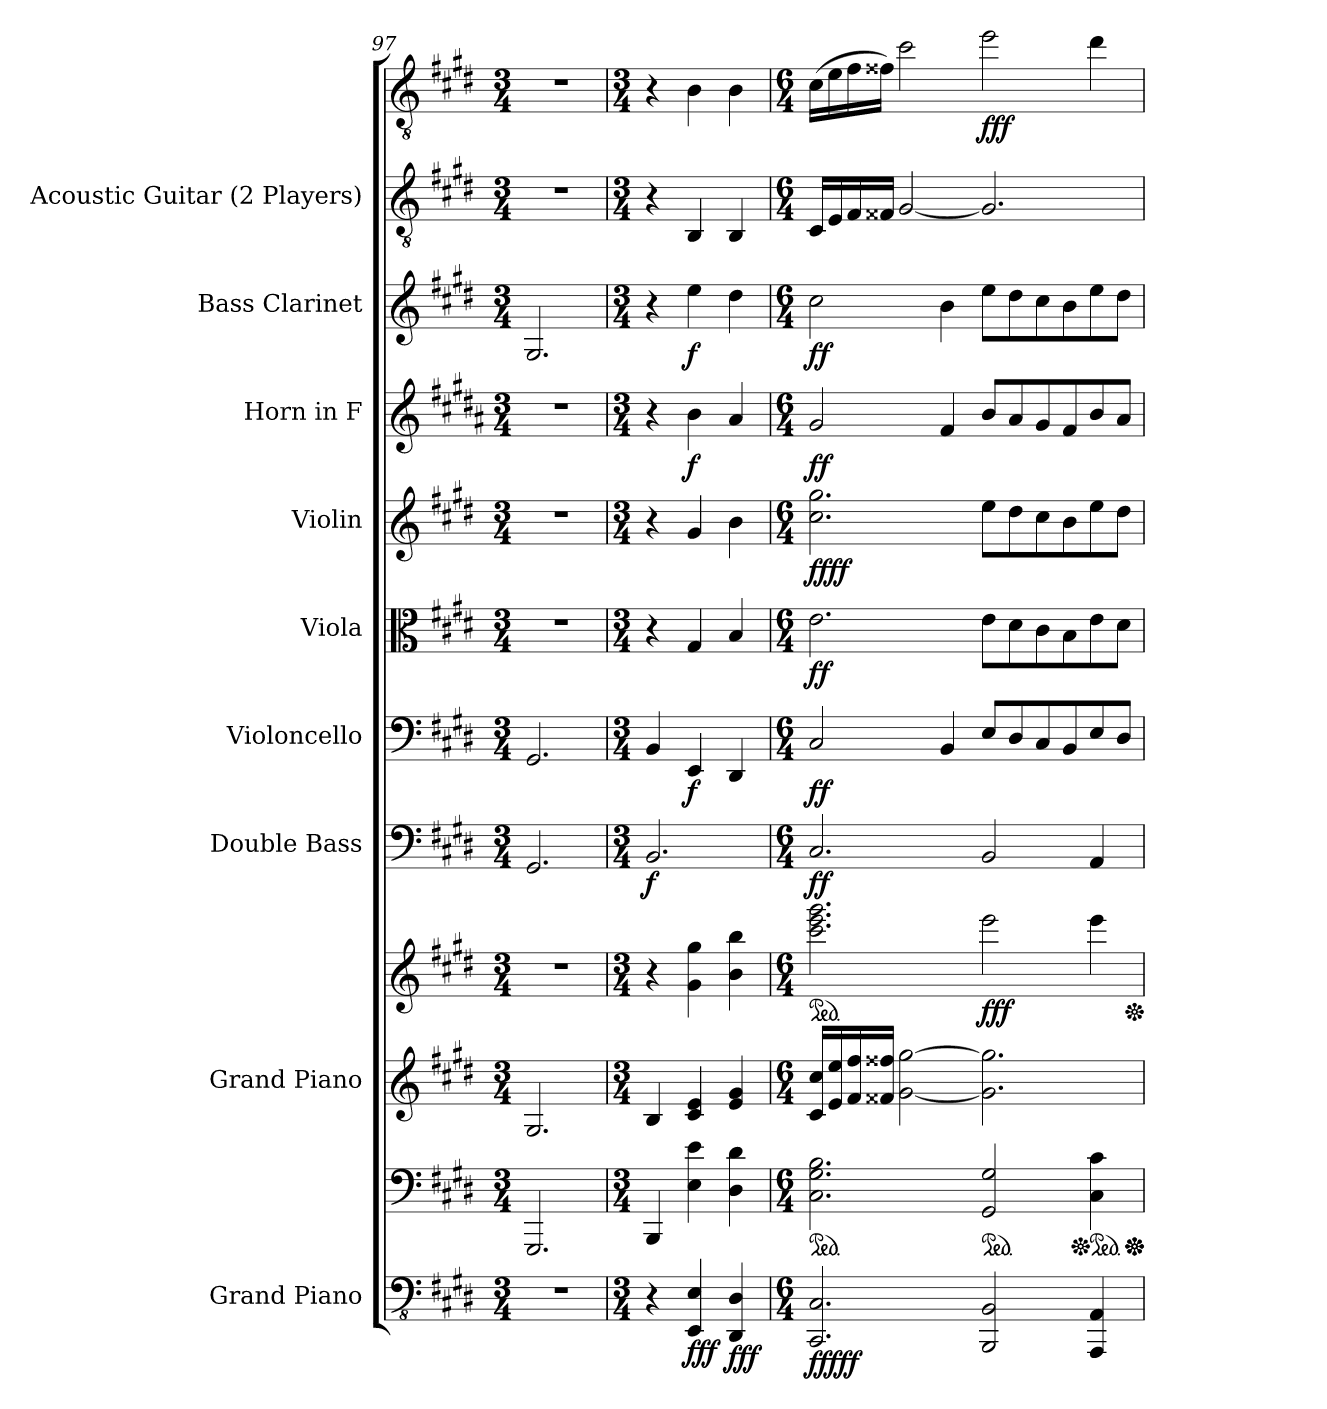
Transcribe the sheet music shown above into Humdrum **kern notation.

**kern	**kern	**dynam	**kern	**kern	**dynam	**kern	**dynam	**kern	**dynam	**kern	**dynam	**kern	**dynam	**kern	**dynam	**kern	**dynam	**kern	**kern	**dynam
*part9	*part9	*part9	*part8	*part8	*part8	*part7	*part7	*part6	*part6	*part5	*part5	*part4	*part4	*part3	*part3	*part2	*part2	*part1	*part1	*part1
*staff12	*staff11	*staff11/12	*staff10	*staff9	*staff9/10	*staff8	*staff8	*staff7	*staff7	*staff6	*staff6	*staff5	*staff5	*staff4	*staff4	*staff3	*staff3	*staff2	*staff1	*staff1/2
*I"Grand Piano	*	*	*I"Grand Piano	*	*	*I"Double Bass	*	*I"Violoncello	*	*I"Viola	*	*I"Violin	*	*I"Horn in F	*	*I"Bass Clarinet	*	*I"Acoustic Guitar (2 Players)	*	*
*I'Pno.	*	*	*I'Pno.	*	*	*I'Db.	*	*I'Vc.	*	*I'Vla.	*	*I'Vln.	*	*	*	*I'B. Cl.	*	*I'Guit.	*	*
!!LO:PB:g=z
*clefFv4	*clefF4	*	*clefG2	*clefG2	*	*clefF4	*	*clefF4	*	*clefC3	*	*clefG2	*	*clefG2	*	*clefG2	*	*clefGv2	*clefGv2	*
*	*	*	*	*	*	*ITrd7c12	*	*	*	*	*	*	*	*ITrd4c7	*	*ITrd8c14	*	*	*	*
*k[f#c#g#d#]	*k[f#c#g#d#]	*	*k[f#c#g#d#]	*k[f#c#g#d#]	*	*k[f#c#g#d#]	*	*k[f#c#g#d#]	*	*k[f#c#g#d#]	*	*k[f#c#g#d#]	*	*k[f#c#g#d#]	*	*k[f#c#g#d#]	*	*k[f#c#g#d#]	*k[f#c#g#d#]	*
*M3/4	*M3/4	*	*M3/4	*M3/4	*	*M3/4	*	*M3/4	*	*M3/4	*	*M3/4	*	*M3/4	*	*M3/4	*	*M3/4	*M3/4	*
=97	=97	=97	=97	=97	=97	=97	=97	=97	=97	=97	=97	=97	=97	=97	=97	=97	=97	=97	=97	=97
2.r	2.GGG#/	.	2.G#/	2.r	.	2.GGG#/	.	2.GG#/	.	2.r	.	2.r	.	2.r	.	2.GG#/	.	2.r	2.r	.
=98	=98	=98	=98	=98	=98	=98	=98	=98	=98	=98	=98	=98	=98	=98	=98	=98	=98	=98	=98	=98
*M3/4	*M3/4	*	*M3/4	*M3/4	*	*M3/4	*	*M3/4	*	*M3/4	*	*M3/4	*	*M3/4	*	*M3/4	*	*M3/4	*M3/4	*
!	!	!	!	!	!	!	!LO:DY:b	!	!	!	!	!	!	!	!	!	!	!	!	!
4r	4BBB/	.	4B/	4r	.	2.BBB/	f	4BB/	.	4r	.	4r	.	4r	.	4r	.	4r	4r	.
!	!	!LO:DY:b=2	!	!	!	!	!	!	!	!	!	!	!	!	!	!	!	!	!	!
!	!	!LO:DY:n=1:b=2	!	!	!	!	!	!	!	!	!	!	!	!	!	!	!	!	!	!
!	!	!LO:DY:n=2:b	!	!	!	!	!	!	!LO:DY:b	!	!	!	!	!	!LO:DY:b	!	!LO:DY:b	!	!	!
4EEE/ 4EE/	4E\ 4e\	f f f	4c#/ 4e/	4g#\ 4gg#\	.	.	.	4EE/	f	4G#/	.	4g#/	.	4e\	f	4e\	f	4BB/	4B\	.
!	!	!LO:DY:n=3:b=2	!	!	!	!	!	!	!	!	!	!	!	!	!	!	!	!	!	!
!	!	!LO:DY:n=4:b=2	!	!	!	!	!	!	!	!	!	!	!	!	!	!	!	!	!	!
!	!	!LO:DY:n=5:b	!	!	!	!	!	!	!	!	!	!	!	!	!	!	!	!	!	!
4DDD#/ 4DD#/	4D#\ 4d#\	f f f	4e/ 4g#/	4b\ 4bb\	.	.	.	4DD#/	.	4B/	.	4b\	.	4d#/	.	4d#\	.	4BB/	4B\	.
=99	=99	=99	=99	=99	=99	=99	=99	=99	=99	=99	=99	=99	=99	=99	=99	=99	=99	=99	=99	=99
*M6/4	*M6/4	*	*M6/4	*M6/4	*	*M6/4	*	*M6/4	*	*M6/4	*	*M6/4	*	*M6/4	*	*M6/4	*	*M6/4	*M6/4	*
*	*ped	*	*	*	*	*	*	*	*	*	*	*	*	*	*	*	*	*	*	*
*	*	*	*	*ped	*	*	*	*	*	*	*	*	*	*	*	*	*	*	*	*
!	!	!LO:DY:b=2	!	!	!	!	!	!	!	!	!	!	!	!	!	!	!	!	!	!
!	!	!LO:DY:n=1:b=2	!	!	!	!	!	!	!	!	!	!	!	!	!	!	!	!	!	!
!	!	!LO:DY:n=2:b	!	!	!	!	!	!	!	!	!	!	!	!	!	!	!	!	!	!
!	!	!LO:DY:n=3:b	!	!	!	!	!	!	!	!	!	!	!	!	!	!	!	!	!	!
!	!	!LO:DY:n=4:b	!	!	!LO:DY:b=2	!	!	!	!	!	!	!	!	!	!	!	!	!	!	!
!	!	!	!	!	!LO:DY:n=1:b	!	!	!	!	!	!	!	!	!	!	!	!	!	!	!
!	!	!	!	!	!LO:DY:n=2:b	!	!	!	!	!	!	!	!	!	!	!	!	!	!	!
!	!	!	!	!	!LO:DY:n=3:b	!	!LO:DY:b	!	!LO:DY:b	!	!LO:DY:b	!	!LO:DY:b	!	!	!	!	!	!	!
!	!	!	!	!	!	!	!	!	!	!	!	!	!LO:DY:n=1:b	!	!LO:DY:b	!	!LO:DY:b	!	!	!LO:DY:b=2
!	!	!	!	!	!	!	!	!	!	!	!	!	!	!	!	!	!	!	!	!LO:DY:n=1:b
!	!	!	!	!	!	!	!	!	!	!	!	!	!	!	!	!	!	!	!	!LO:DY:n=2:b
2.CCC#/ 2.CC#/	2.C#\ 2.G#\ 2.B\	f f f f f	16c#/ 16cc#/LL	2.ccc#\ 2.eee\ 2.ggg#\	ff mf mf mf	2.CC#/	ff	2C#/	ff	2.e\	ff	2.cc#\ 2.gg#\	ff ff	2c#/	ff	2c#\	ff	16C#/LL	(16c#\LL	ff mf mf
.	.	.	16e/ 16ee/	.	.	.	.	.	.	.	.	.	.	.	.	.	.	16E/	16e\	.
.	.	.	16f#/ 16ff#/	.	.	.	.	.	.	.	.	.	.	.	.	.	.	16F#/	16f#\	.
.	.	.	16f##X/ 16ff##X/JJ	.	.	.	.	.	.	.	.	.	.	.	.	.	.	16F##X/JJ	16f##X\JJ)	.
.	.	.	[2g#\ [2gg#\	.	.	.	.	.	.	.	.	.	.	.	.	.	.	[2G#/	2cc#\	.
.	.	.	.	.	.	.	.	4BB/	.	.	.	.	.	4B/	.	4B\	.	.	.	.
*	*ped	*	*	*	*	*	*	*	*	*	*	*	*	*	*	*	*	*	*	*
!	!	!	!	!	!LO:DY:n=4:b	!	!	!	!	!	!	!	!	!	!	!	!	!	!	!LO:DY:n=3:b
2BBBB/ 2BBB/	2GG#/ 2G#/	.	2.g#\] 2.gg#\]	2eee\	fff	2BBB/	.	8E/L	.	8e\L	.	8ee\L	.	8e/L	.	8e\L	.	2.G#/]	2ee\	fff
.	.	.	.	.	.	.	.	8D#/	.	8d#\	.	8dd#\	.	8d#/	.	8d#\	.	.	.	.
.	.	.	.	.	.	.	.	8C#/	.	8c#\	.	8cc#\	.	8c#/	.	8c#\	.	.	.	.
.	.	.	.	.	.	.	.	8BB/	.	8B\	.	8b\	.	8B/	.	8B\	.	.	.	.
*	*Xped	*	*	*	*	*	*	*	*	*	*	*	*	*	*	*	*	*	*	*
*	*ped	*	*	*	*	*	*	*	*	*	*	*	*	*	*	*	*	*	*	*
4AAAA/ 4AAA/	4C#\ 4c#\	.	.	4eee\	.	4AAA/	.	8E/	.	8e\	.	8ee\	.	8e/	.	8e\	.	.	4dd#\	.
.	.	.	.	.	.	.	.	8D#/J	.	8d#\J	.	8dd#\J	.	8d#/J	.	8d#\J	.	.	.	.
*	*Xped	*	*	*	*	*	*	*	*	*	*	*	*	*	*	*	*	*	*	*
*	*Xped	*	*	*	*	*	*	*	*	*	*	*	*	*	*	*	*	*	*	*
*	*	*	*	*Xped	*	*	*	*	*	*	*	*	*	*	*	*	*	*	*	*
=	=	=	=	=	=	=	=	=	=	=	=	=	=	=	=	=	=	=	=	=
*-	*-	*-	*-	*-	*-	*-	*-	*-	*-	*-	*-	*-	*-	*-	*-	*-	*-	*-	*-	*-
